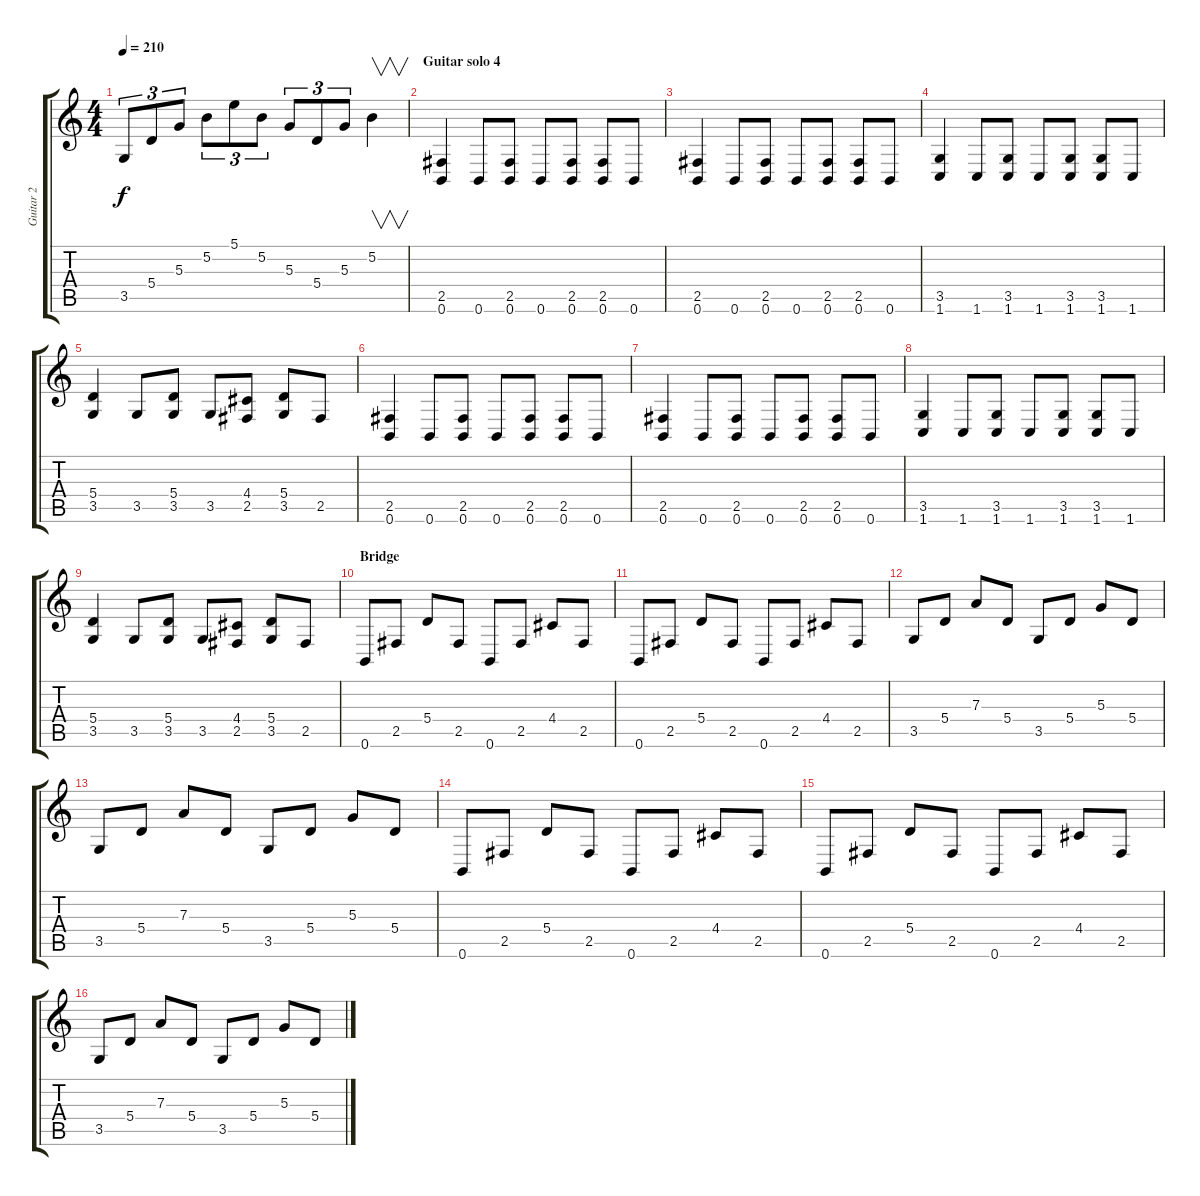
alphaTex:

\track ("Guitar 2" "Guitar 2") {instrument overdrivenguitar}
\staff {score tabs}
\tuning (B3 Gb3 D3 A2 E2 B1) {hide}
\ts (4 4)
\tempo 210
\clef g2
\ks c
3.5.8{tu (3 2) dy f} 5.4.8{tu (3 2)} 5.3.8{tu (3 2)} 5.2.8{tu (3 2)} 5.1.8{tu (3 2)} 5.2.8{tu (3 2)} 5.3.8{tu (3 2)} 5.4.8{tu (3 2)} 5.3.8{tu (3 2)} 5.2.4{v} |
\section ("" "Guitar solo 4")
(2.5 0.6).4 0.6.8 (2.5 0.6).8 0.6.8 (2.5 0.6).8 (2.5 0.6).8 0.6.8 |
(2.5 0.6).4 0.6.8 (2.5 0.6).8 0.6.8 (2.5 0.6).8 (2.5 0.6).8 0.6.8 |
(3.5 1.6).4 1.6.8 (3.5 1.6).8 1.6.8 (3.5 1.6).8 (3.5 1.6).8 1.6.8 |
(5.4 3.5).4 3.5.8 (5.4 3.5).8 3.5.8 (4.4 2.5).8 (5.4 3.5).8 2.5.8 |
(2.5 0.6).4 0.6.8 (2.5 0.6).8 0.6.8 (2.5 0.6).8 (2.5 0.6).8 0.6.8 |
(2.5 0.6).4 0.6.8 (2.5 0.6).8 0.6.8 (2.5 0.6).8 (2.5 0.6).8 0.6.8 |
(3.5 1.6).4 1.6.8 (3.5 1.6).8 1.6.8 (3.5 1.6).8 (3.5 1.6).8 1.6.8 |
(5.4 3.5).4 3.5.8 (5.4 3.5).8 3.5.8 (4.4 2.5).8 (5.4 3.5).8 2.5.8 |
\section ("" "Bridge")
0.6.8 2.5.8 5.4.8 2.5.8 0.6.8 2.5.8 4.4.8 2.5.8 |
0.6.8 2.5.8 5.4.8 2.5.8 0.6.8 2.5.8 4.4.8 2.5.8 |
3.5.8 5.4.8 7.3.8 5.4.8 3.5.8 5.4.8 5.3.8 5.4.8 |
3.5.8 5.4.8 7.3.8 5.4.8 3.5.8 5.4.8 5.3.8 5.4.8 |
0.6.8 2.5.8 5.4.8 2.5.8 0.6.8 2.5.8 4.4.8 2.5.8 |
0.6.8 2.5.8 5.4.8 2.5.8 0.6.8 2.5.8 4.4.8 2.5.8 |
3.5.8 5.4.8 7.3.8 5.4.8 3.5.8 5.4.8 5.3.8 5.4.8
